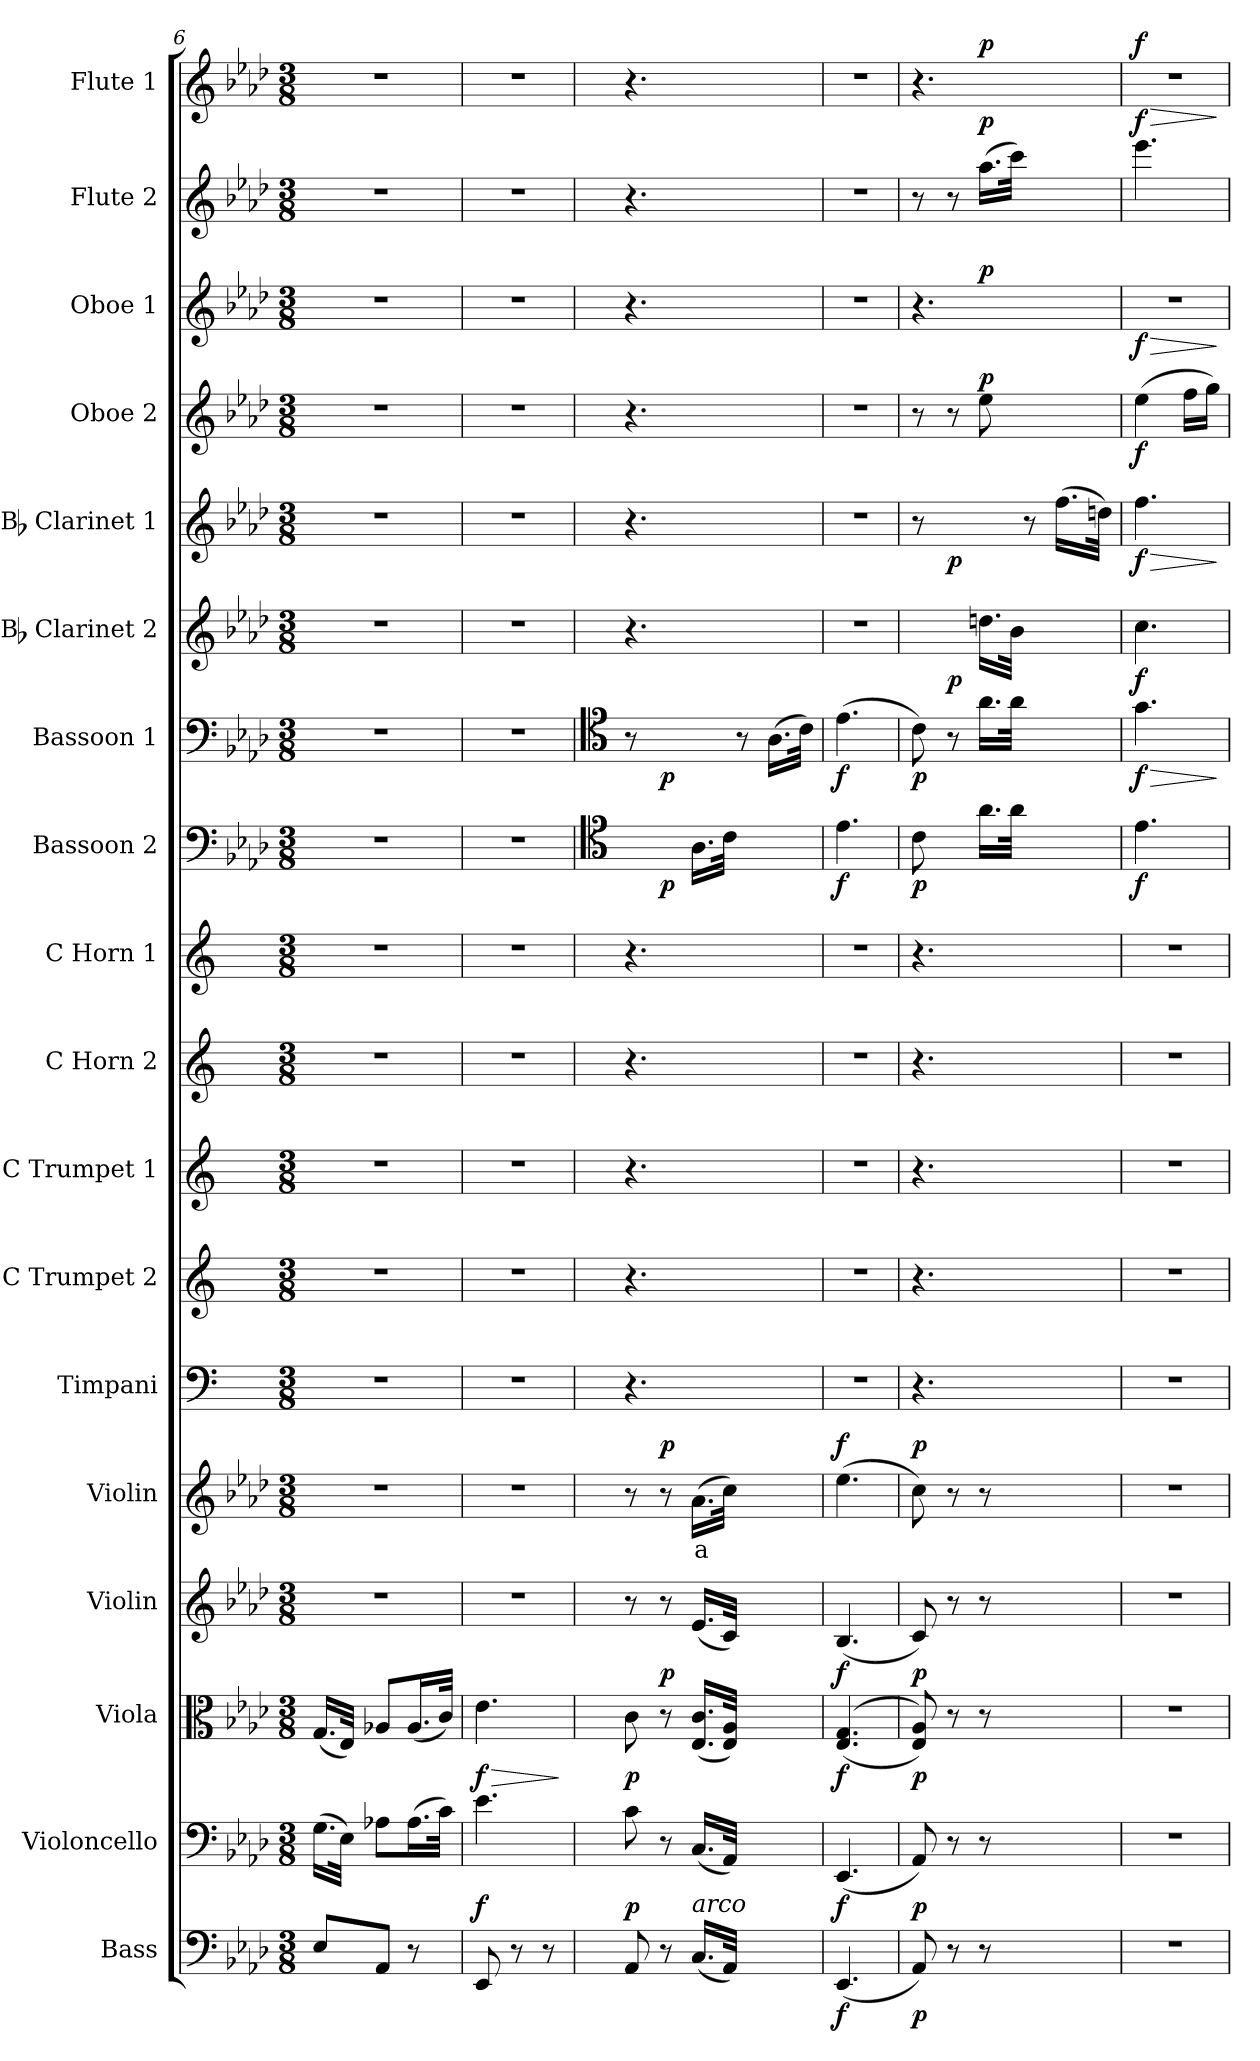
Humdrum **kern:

**kern	**dynam	**kern	**dynam	**kern	**dynam	**kern	**dynam	**kern	**text	**dynam	**kern	**kern	**kern	**kern	**kern	**kern	**dynam	**kern	**dynam	**kern	**dynam	**kern	**dynam	**kern	**dynam	**kern	**dynam	**kern	**dynam	**kern	**dynam
*part18	*part18	*part17	*part17	*part16	*part16	*part15	*part15	*part14	*part14	*part14	*part13	*part12	*part11	*part10	*part9	*part8	*part8	*part7	*part7	*part6	*part6	*part5	*part5	*part4	*part4	*part3	*part3	*part2	*part2	*part1	*part1
*staff18	*staff18	*staff17	*staff17	*staff16	*staff16	*staff15	*staff15	*staff14	*staff14	*staff14	*staff13	*staff12	*staff11	*staff10	*staff9	*staff8	*staff8	*staff7	*staff7	*staff6	*staff6	*staff5	*staff5	*staff4	*staff4	*staff3	*staff3	*staff2	*staff2	*staff1	*staff1
*I"Bass	*	*I"Violoncello	*	*I"Viola	*	*I"Violin	*	*I"Violin	*	*	*I"Timpani	*I"C Trumpet 2	*I"C Trumpet 1	*I"C Horn 2	*I"C Horn 1	*I"Bassoon 2	*	*I"Bassoon 1	*	*I"Bb Clarinet 2	*	*I"Bb Clarinet 1	*	*I"Oboe 2	*	*I"Oboe 1	*	*I"Flute 2	*	*I"Flute 1	*
*I'B	*	*I'Vc	*	*I'Vla	*	*I'Vln	*	*I'Vln	*	*	*I'Timp	*I'Tpt 2	*I'Tpt 1	*I'Hn 2	*I'Hn 1	*I'Bsn 2	*	*I'Bsn 1	*	*I'Cl 2	*	*I'Cl 1	*	*I'Ob 2	*	*I'Ob 1	*	*I'Fl 2	*	*I'Fl 1	*
*clefF4	*	*clefF4	*	*clefC3	*	*clefG2	*	*clefG2	*	*	*clefF4	*clefG2	*clefG2	*clefG2	*clefG2	*clefF4	*	*clefF4	*	*clefG2	*	*clefG2	*	*clefG2	*	*clefG2	*	*clefG2	*	*clefG2	*
*ITrd7c12	*	*	*	*	*	*	*	*	*	*	*	*	*	*ITrd7c12	*ITrd7c12	*	*	*	*	*ITrd1c2	*	*ITrd1c2	*	*	*	*	*	*	*	*	*
*k[b-e-a-d-]	*	*k[b-e-a-d-]	*	*k[b-e-a-d-]	*	*k[b-e-a-d-]	*	*k[b-e-a-d-]	*	*	*k[]	*k[]	*k[]	*k[]	*k[]	*k[b-e-a-d-]	*	*k[b-e-a-d-]	*	*k[b-e-a-d-g-c-]	*	*k[b-e-a-d-g-c-]	*	*k[b-e-a-d-]	*	*k[b-e-a-d-]	*	*k[b-e-a-d-]	*	*k[b-e-a-d-]	*
*M3/8	*	*M3/8	*	*M3/8	*	*M3/8	*	*M3/8	*	*	*M3/8	*M3/8	*M3/8	*M3/8	*M3/8	*M3/8	*	*M3/8	*	*M3/8	*	*M3/8	*	*M3/8	*	*M3/8	*	*M3/8	*	*M3/8	*
=6	=6	=6	=6	=6	=6	=6	=6	=6	=6	=6	=6	=6	=6	=6	=6	=6	=6	=6	=6	=6	=6	=6	=6	=6	=6	=6	=6	=6	=6	=6	=6
8EE-L	.	(16.GLL	.	(16.GLL	.	4.r	.	4.r	.	.	4.r	4.r	4.r	4.r	4.r	4.r	.	4.r	.	4.r	.	4.r	.	4.r	.	4.r	.	4.r	.	4.r	.
.	.	32E-JJk)	.	32E-JJk)	.	.	.	.	.	.	.	.	.	.	.	.	.	.	.	.	.	.	.	.	.	.	.	.	.	.	.
8AAA-J	.	8A-XL	.	8A-XL	.	.	.	.	.	.	.	.	.	.	.	.	.	.	.	.	.	.	.	.	.	.	.	.	.	.	.
8r	.	(16.A-L	.	(16.A-L	.	.	.	.	.	.	.	.	.	.	.	.	.	.	.	.	.	.	.	.	.	.	.	.	.	.	.
.	.	32cJJk)	.	32cJJk)	.	.	.	.	.	.	.	.	.	.	.	.	.	.	.	.	.	.	.	.	.	.	.	.	.	.	.
=7	=7	=7	=7	=7	=7	=7	=7	=7	=7	=7	=7	=7	=7	=7	=7	=7	=7	=7	=7	=7	=7	=7	=7	=7	=7	=7	=7	=7	=7	=7	=7
!	!	!	!LO:DY:b	!	!LO:HP:b	!	!	!	!	!	!	!	!	!	!	!	!	!	!	!	!	!	!	!	!	!	!	!	!	!	!
!	!	!	!	!	!LO:DY:n=1:b	!	!	!	!	!	!	!	!	!	!	!	!	!	!	!	!	!	!	!	!	!	!	!	!	!	!
8EEE-	.	4.e-	f	4.e-	> f	4.r	.	4.r	.	.	4.r	4.r	4.r	4.r	4.r	4.r	.	4.r	.	4.r	.	4.r	.	4.r	.	4.r	.	4.r	.	4.r	.
8r	.	.	.	.	.	.	.	.	.	.	.	.	.	.	.	.	.	.	.	.	.	.	.	.	.	.	.	.	.	.	.
8r	.	.	.	.	.	.	.	.	.	.	.	.	.	.	.	.	.	.	.	.	.	.	.	.	.	.	.	.	.	.	.
.	.	.	.	.	]	.	.	.	.	.	.	.	.	.	.	.	.	.	.	.	.	.	.	.	.	.	.	.	.	.	.
=8	=8	=8	=8	=8	=8	=8	=8	=8	=8	=8	=8	=8	=8	=8	=8	=8	=8	=8	=8	=8	=8	=8	=8	=8	=8	=8	=8	=8	=8	=8	=8
*	*	*	*	*	*	*	*	*	*	*	*	*	*	*	*	*clefC4	*	*clefC4	*	*	*	*	*	*	*	*	*	*	*	*	*
!	!	!	!LO:DY:b	!	!LO:DY:b	!	!	!	!	!	!	!	!	!	!	!	!	!	!	!	!	!	!	!	!	!	!	!	!	!	!
*	*	*	*	*	*	*	*	*	*	*	*	*	*	*	*	*^	*	*	*	*	*	*	*	*	*	*	*	*	*	*	*
8AAA-	.	8c	p	8c	p	8r	.	8r	.	.	4.r	4.r	4.r	4.r	4.r	4ryy	8ryy	.	8r	.	4.r	.	4.r	.	4.r	.	4.r	.	4.r	.	4.r	.
!	!	!	!	!	!	!	!LO:DY:b	!	!	!LO:DY:b	!	!	!	!	!	!	!	!LO:DY:b	!	!LO:DY:b	!	!	!	!	!	!	!	!	!	!	!	!
8r	.	8r	.	8r	.	8r	p	8r	.	p	.	.	.	.	.	.	2ryy	p	4ryy	p	.	.	.	.	.	.	.	.	.	.	.	.
!LO:TX:a:i:t=arco	!	!	!	!	!	!	!	!	!	!	!	!	!	!	!	!	!	!	!	!	!	!	!	!	!	!	!	!	!	!	!	!
!	!	!	!	!	!	!	!	!	!LO:LY:b	!	!	!	!	!	!	!	!	!	!	!	!	!	!	!	!	!	!	!	!	!	!	!
(16.CCLL	.	(16.CLL	.	(16.E-/ 16.c/LL	.	(16.e-LL	.	(16.a-LL	a	.	.	.	.	.	.	16.A-LL	.	.	.	.	.	.	.	.	.	.	.	.	.	.	.	.
32AAA-JJk)	.	32AA-JJk)	.	32E-/ 32A-/JJk)	.	32cJJk)	.	32ccJJk)	.	.	.	.	.	.	.	32cJJk	.	.	.	.	.	.	.	.	.	.	.	.	.	.	.	.
4ryy	.	4ryy	.	4ryy	.	4ryy	.	4ryy	.	.	4ryy	4ryy	4ryy	4ryy	4ryy	4ryy	.	.	8r	.	4ryy	.	4ryy	.	4ryy	.	4ryy	.	4ryy	.	4ryy	.
.	.	.	.	.	.	.	.	.	.	.	.	.	.	.	.	.	.	.	(16.A-LL	.	.	.	.	.	.	.	.	.	.	.	.	.
.	.	.	.	.	.	.	.	.	.	.	.	.	.	.	.	.	.	.	32cJJk)	.	.	.	.	.	.	.	.	.	.	.	.	.
=9	=9	=9	=9	=9	=9	=9	=9	=9	=9	=9	=9	=9	=9	=9	=9	=9	=9	=9	=9	=9	=9	=9	=9	=9	=9	=9	=9	=9	=9	=9	=9	=9
!	!LO:DY:b	!	!LO:DY:b	!	!LO:DY:b	!	!LO:DY:b	!	!	!LO:DY:b	!	!	!	!	!	!	!	!LO:DY:b	!	!LO:DY:b	!	!	!	!	!	!	!	!	!	!	!	!
*	*	*	*	*	*	*	*	*	*	*	*	*	*	*	*	*v	*v	*	*	*	*	*	*	*	*	*	*	*	*	*	*	*
(4.EEE-	f	(4.EE-	f	((4.E-/ 4.G/	f	(4.B-	f	(4.ee-	.	f	4.r	4.r	4.r	4.r	4.r	4.e-	f	(4.e-	f	4.r	.	4.r	.	4.r	.	4.r	.	4.r	.	4.r	.
!!LO:PB:g=z
=10	=10	=10	=10	=10	=10	=10	=10	=10	=10	=10	=10	=10	=10	=10	=10	=10	=10	=10	=10	=10	=10	=10	=10	=10	=10	=10	=10	=10	=10	=10	=10
!	!LO:DY:b	!	!LO:DY:b	!	!LO:DY:b	!	!LO:DY:b	!	!	!LO:DY:b	!	!	!	!	!	!	!LO:DY:b	!	!LO:DY:b	!	!	!	!	!	!	!	!	!	!	!	!
*	*	*	*	*	*	*	*	*	*	*	*	*	*	*	*	*	*	*	*	*^	*	*	*	*	*	*^	*	*	*	*^	*
8AAA-)	p	8AA-)	p	8E-/ 8A-/))	p	8c)	p	8cc)	.	p	4.r	4.r	4.r	4.r	4.r	8c	p	8c)	p	4ryy	8ryy	.	8r	.	8r	.	4.r	4ryy	.	8r	.	4.r	4ryy	.
!	!	!	!	!	!	!	!	!	!	!	!	!	!	!	!	!	!	!	!	!	!	!LO:DY:b	!	!LO:DY:b	!	!	!	!	!	!	!	!	!	!
8r	.	8r	.	8r	.	8r	.	8r	.	.	.	.	.	.	.	8ryy	.	8r	.	.	2ryy	p	4ryy	p	8r	.	.	.	.	8r	.	.	.	.
!	!	!	!	!	!	!	!	!	!	!	!	!	!	!	!	!	!	!	!	!	!	!	!	!	!	!LO:DY:a	!	!	!LO:DY:a	!	!LO:DY:a	!	!	!LO:DY:a
8r	.	8r	.	8r	.	8r	.	8r	.	.	.	.	.	.	.	16.a-LL	.	16.a-LL	.	16.ccnLL	.	.	.	.	8ee-	p	.	4.ryy	p	(16.aa-LL	p	.	4.ryy	p
.	.	.	.	.	.	.	.	.	.	.	.	.	.	.	.	32a-JJk	.	32a-JJk	.	32a-JJk	.	.	.	.	.	.	.	.	.	32cccJJk)	.	.	.	.
4ryy	.	4ryy	.	4ryy	.	4ryy	.	4ryy	.	.	4ryy	4ryy	4ryy	4ryy	4ryy	4ryy	.	4ryy	.	4ryy	.	.	8r	.	4ryy	.	4ryy	.	.	4ryy	.	4ryy	.	.
.	.	.	.	.	.	.	.	.	.	.	.	.	.	.	.	.	.	.	.	.	.	.	(16.ee-LL	.	.	.	.	.	.	.	.	.	.	.
.	.	.	.	.	.	.	.	.	.	.	.	.	.	.	.	.	.	.	.	.	.	.	32ccnJJk)	.	.	.	.	.	.	.	.	.	.	.
=11	=11	=11	=11	=11	=11	=11	=11	=11	=11	=11	=11	=11	=11	=11	=11	=11	=11	=11	=11	=11	=11	=11	=11	=11	=11	=11	=11	=11	=11	=11	=11	=11	=11	=11
!	!	!	!	!	!	!	!	!	!	!	!	!	!	!	!	!	!LO:DY:b	!	!LO:HP:b	!	!	!	!	!LO:HP:b	!	!	!	!	!LO:HP:b	!	!	!	!	!LO:HP:b
!	!	!	!	!	!	!	!	!	!	!	!	!	!	!	!	!	!	!	!LO:DY:n=1:b	!	!	!LO:DY:b	!	!LO:DY:n=1:b	!	!LO:DY:b	!	!	!LO:DY:n=1:b	!	!LO:DY:a	!	!	!LO:DY:n=1:a
*	*	*	*	*	*	*	*	*	*	*	*	*	*	*	*	*	*	*	*	*v	*v	*	*	*	*	*	*v	*v	*	*	*	*v	*v	*
4.r	.	4.r	.	4.r	.	4.r	.	4.r	.	.	4.r	4.r	4.r	4.r	4.r	4.e-	f	4.g	> f	4.b-	f	4.ee-	> f	(4ee-	f	4.r	> f	4.eee-	f	4.r	> f
.	.	.	.	.	.	.	.	.	.	.	.	.	.	.	.	.	.	.	.	.	.	.	.	16ffLL	.	.	.	.	.	.	.
.	.	.	.	.	.	.	.	.	.	.	.	.	.	.	.	.	.	.	.	.	.	.	.	16ggJJ)	.	.	.	.	.	.	.
.	.	.	.	.	.	.	.	.	.	.	.	.	.	.	.	.	.	.	]	.	.	.	]	.	.	.	]	.	.	.	]
=	=	=	=	=	=	=	=	=	=	=	=	=	=	=	=	=	=	=	=	=	=	=	=	=	=	=	=	=	=	=	=
*-	*-	*-	*-	*-	*-	*-	*-	*-	*-	*-	*-	*-	*-	*-	*-	*-	*-	*-	*-	*-	*-	*-	*-	*-	*-	*-	*-	*-	*-	*-	*-
